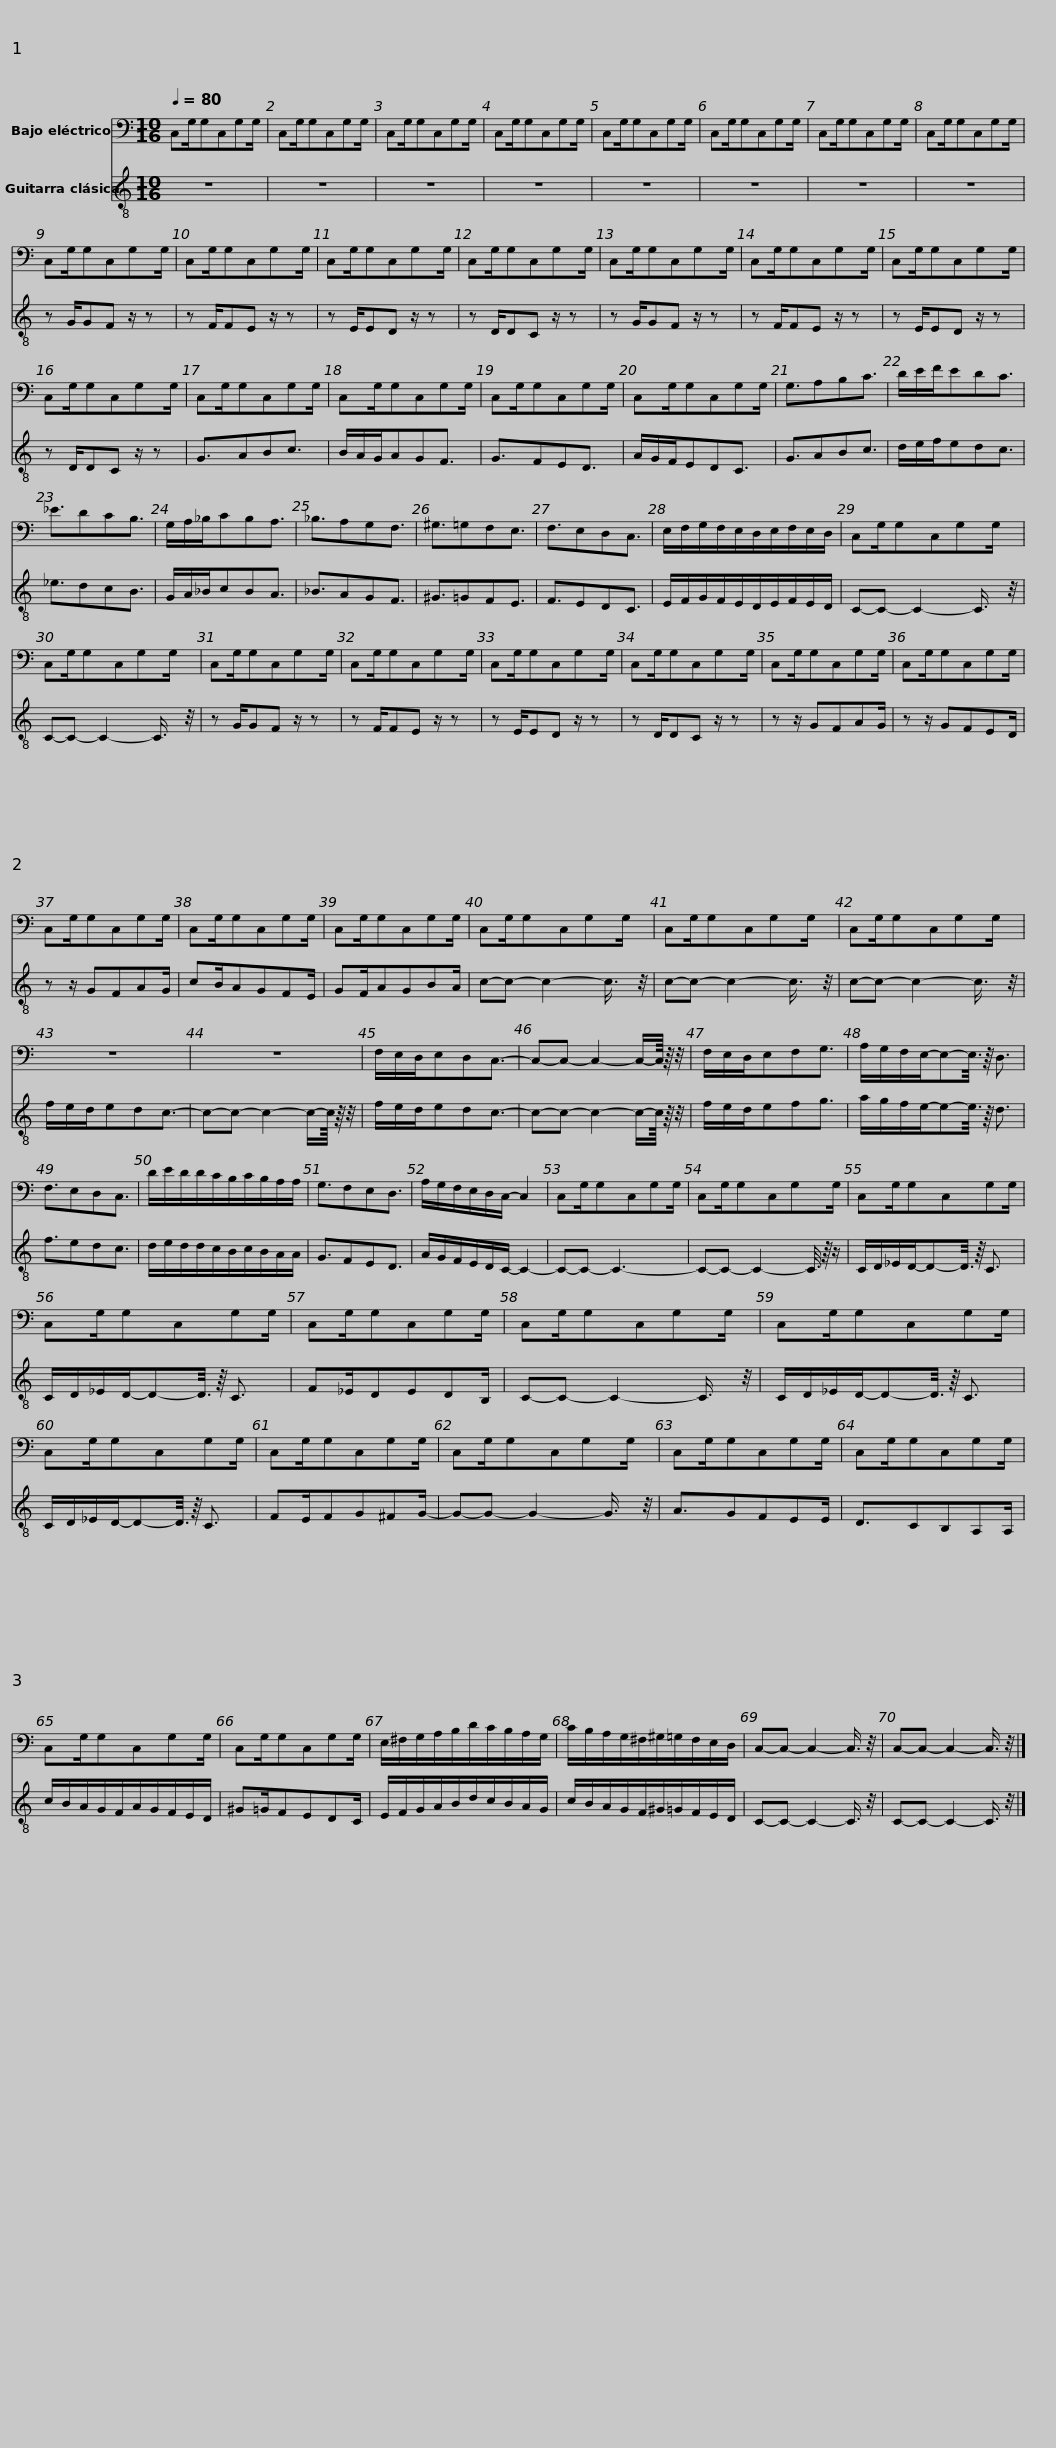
X:1
%%score 1 2
L:1/8
Q:1/4=80
M:10/16
I:linebreak $
K:C
V:1 bass transpose=-12
V:2 treble-8
V:1
 C,G,/G,C,G,G,/ | C,G,/G,C,G,G,/ | C,G,/G,C,G,G,/ | C,G,/G,C,G,G,/ | C,G,/G,C,G,G,/ | %5
 C,G,/G,C,G,G,/ |$ C,G,/G,C,G,G,/ | C,G,/G,C,G,G,/ | C,G,/G,C,G,G,/ | C,G,/G,C,G,G,/ | %10
 C,G,/G,C,G,G,/ | C,G,/G,C,G,G,/ |$ C,G,/G,C,G,G,/ | C,G,/G,C,G,G,/ | C,G,/G,C,G,G,/ | %15
 C,G,/G,C,G,G,/ | C,G,/G,C,G,G,/ | C,G,/G,C,G,G,/ |$ C,G,/G,C,G,G,/ | C,G,/G,C,G,G,/ | %20
 G,3/2A,B,C3/2 | D/E/F/EDC3/2 | _E3/2DCB,3/2 | G,/A,/_B,/CB,A,3/2 |$ _B,3/2A,G,F,3/2 | %25
 ^G,3/2=G,F,E,3/2 | F,3/2E,D,C,3/2 | E,/F,/G,/F,/E,/D,/E,/F,/E,/D,/ | C,G,/G,C,G,G,/ |$ C,G,/G,C,G,G,/ | %30
 C,G,/G,C,G,G,/ | C,G,/G,C,G,G,/ | C,G,/G,C,G,G,/ | C,G,/G,C,G,G,/ | C,G,/G,C,G,G,/ |$ %35
 C,G,/G,C,G,G,/ | C,G,/G,C,G,G,/ | C,G,/G,C,G,G,/ | C,G,/G,C,G,G,/ | C,G,/G,C,G,G,/ | %40
 C,G,/G,C,G,G,/ |$ C,G,/G,C,G,G,/ | z5 | z5 | F,/E,/D,/E,D,C,3/2- | %45
 C,-C,- C,2- C,/-C,/8 z/8 z/4 | F,/E,/D,/E,F,G,3/2 |$ A,/G,/F,/E,/-E,-E,3/8 z/8 D,3/2 | F,3/2E,D,C,3/2 | D/E/D/D/C/B,/C/B,/A,/A,/ | %50
 G,3/2F,E,D,3/2 | A,/G,/F,/E,/D,/C,/- C,2 |$ C,G,/G,C,G,G,/ | C,G,/G,C,G,G,/ | C,G,/G,C,G,G,/ | %55
 C,G,/G,C,G,G,/ |$ C,G,/G,C,G,G,/ | C,G,/G,C,G,G,/ | C,G,/G,C,G,G,/ | C,G,/G,C,G,G,/ |$ %60
 C,G,/G,C,G,G,/ | C,G,/G,C,G,G,/ | C,G,/G,C,G,G,/ | C,G,/G,C,G,G,/ | C,G,/G,C,G,G,/ |$ %65
 C,G,/G,C,G,G,/ | E,/^F,/G,/A,/B,/D/C/B,/A,/G,/ | C/B,/A,/G,/^F,/^G,/=G,/F,/E,/D,/ | C,-C,- C,2- C,3/4 z/4 | C,-C,- C,2- C,3/4 z/4 |] %70
V:2
 z5 | z5 | z5 | z5 | z5 | %5
 z5 |$ z5 | z5 | z G/GF z/ z | z F/FE z/ z | %10
 z E/ED z/ z | z D/DC z/ z |$ z G/GF z/ z | z F/FE z/ z | z E/ED z/ z | %15
 z D/DC z/ z | G3/2ABc3/2 | B/A/G/AGF3/2 |$ G3/2FED3/2 | A/G/F/EDC3/2 | %20
 G3/2ABc3/2 | d/e/f/edc3/2 | _e3/2dcB3/2 | G/A/_B/cBA3/2 |$ _B3/2AGF3/2 | %25
 ^G3/2=GFE3/2 | F3/2EDC3/2 | E/F/G/F/E/D/E/F/E/D/ | C-C- C2- C3/4 z/4 |$ C-C- C2- C3/4 z/4 | %30
 z G/GF z/ z | z F/FE z/ z | z E/ED z/ z | z D/DC z/ z | z z/ GFAG/ |$ %35
 z z/ GFED/ | z z/ GFAG/ | cB/AGFE/ | GF/AGBA/ | c-c- c2- c3/4 z/4 | %40
 c-c- c2- c3/4 z/4 |$ c-c- c2- c3/4 z/4 | f/e/d/edc3/2- | c-c- c2- c/-c/8 z/8 z/4 | f/e/d/edc3/2- | %45
 c-c- c2- c/-c/8 z/8 z/4 | f/e/d/efg3/2 |$ a/g/f/e/-e-e3/8 z/8 d3/2 | f3/2edc3/2 | d/e/d/d/c/B/c/B/A/A/ | %50
 G3/2FED3/2 | A/G/F/E/D/C/- C2- |$ C-C- C3- | C-C- C2- C3/8 z/8 z/ | C/D/_E/D/-D-D3/8 z/8 C3/2 | %55
 C/D/_E/D/-D-D3/8 z/8 C3/2 |$ F_E/DEDB,/ | C-C- C2- C3/4 z/4 | C/D/_E/D/-D-D3/8 z/8 C3/2 | C/D/_E/D/-D-D3/8 z/8 C3/2 |$ %60
 FE/FG^FG/- | G-G- G2- G3/4 z/4 | A3/2GFEE/ | D3/2CB,A,A,/ | c/B/A/G/F/A/G/F/E/D/ |$ %65
 ^G=G/FEDC/ | E/F/G/A/B/d/c/B/A/G/ | c/B/A/G/F/^G/=G/F/E/D/ | C-C- C2- C3/4 z/4 | C-C- C2- C3/4 z/4 |] %70
